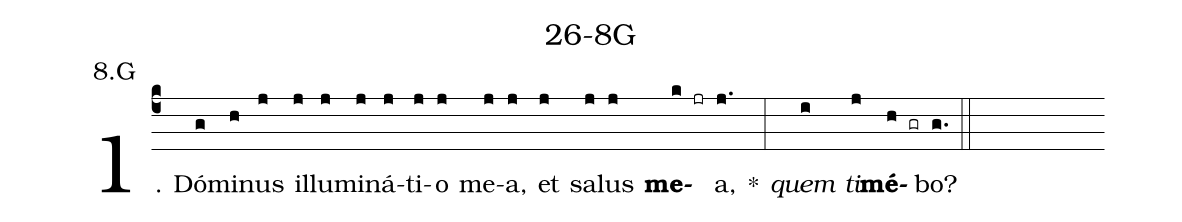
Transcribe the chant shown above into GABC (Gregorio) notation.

name: 26-8G;
annotation: 8.G;
%%
(c4)1. Dó(g)mi(h)nus(j) il(j)lu(j)mi(j)ná(j)ti(j)o(j) me(j)a,(j) et(j) sa(j)lus(j) <b>me</b>(k jr)a,(j.) *(:) <i>quem</i>(i) <i>ti</i>(j)<b>mé</b>(h gr)bo?(g.) (::)
